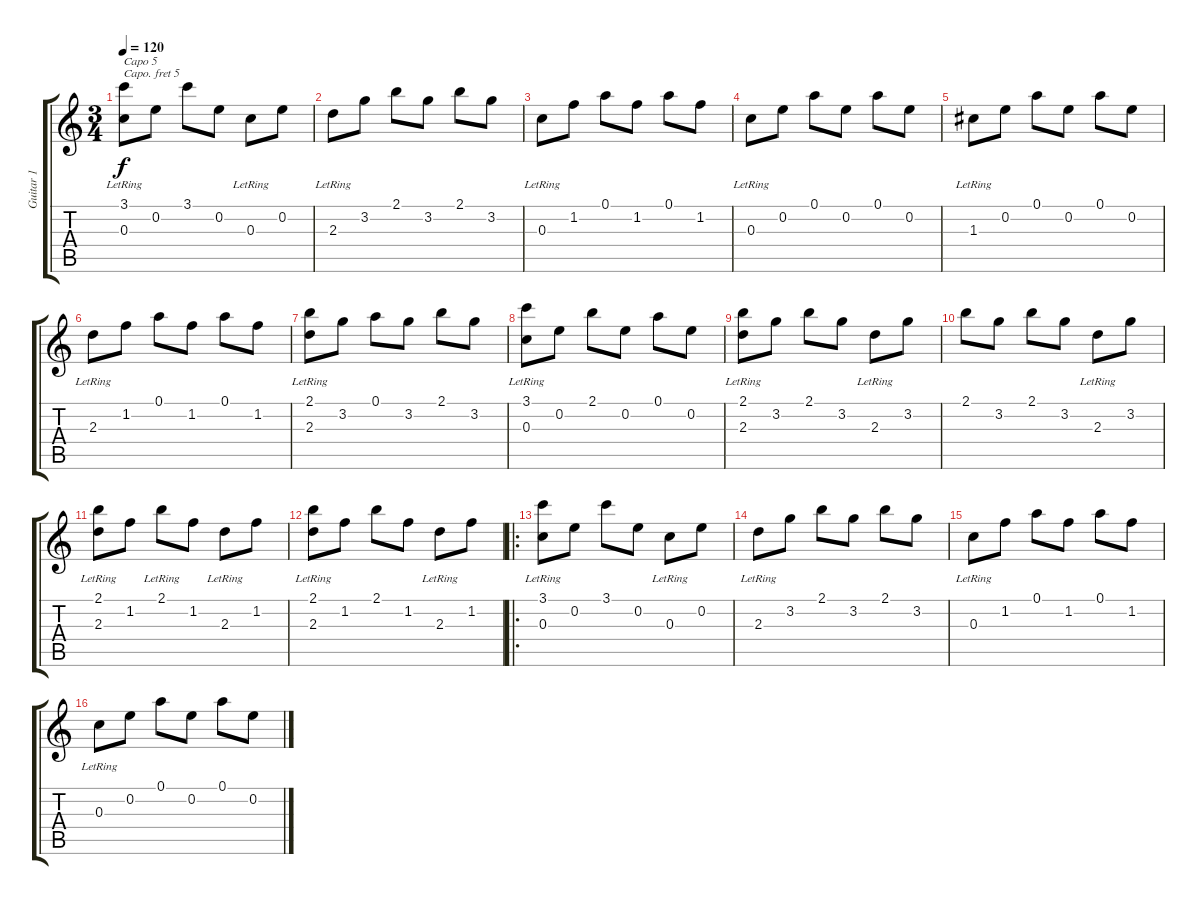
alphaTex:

\track ("Guitar 1" "Guitar 1") {instrument acousticguitarnylon}
\staff {score tabs}
\capo 5
\tuning (E4 B3 G3 D3 A2 E2) {hide}
\ts (3 4)
\tempo 120
\clef g2
\ks c
(3.1 0.3{lr}).8{txt "Capo 5" dy f instrument acousticguitarnylon} 0.2.8 3.1.8 0.2.8 0.3{lr}.8 0.2.8 |
2.3{lr}.8 3.2.8 2.1.8 3.2.8 2.1.8 3.2.8 |
0.3{lr}.8 1.2.8 0.1.8 1.2.8 0.1.8 1.2.8 |
0.3{lr}.8 0.2.8 0.1.8 0.2.8 0.1.8 0.2.8 |
1.3{lr}.8 0.2.8 0.1.8 0.2.8 0.1.8 0.2.8 |
2.3{lr}.8 1.2.8 0.1.8 1.2.8 0.1.8 1.2.8 |
(2.1 2.3{lr}).8 3.2.8 0.1.8 3.2.8 2.1.8 3.2.8 |
(3.1 0.3{lr}).8 0.2.8 2.1.8 0.2.8 0.1.8 0.2.8 |
(2.1 2.3{lr}).8 3.2.8 2.1.8 3.2.8 2.3{lr}.8 3.2.8 |
2.1.8 3.2.8 2.1.8 3.2.8 2.3{lr}.8 3.2.8 |
(2.1{lr} 2.3{lr}).8 1.2.8 2.1{lr}.8 1.2.8 2.3{lr}.8 1.2.8 |
(2.1{lr} 2.3{lr}).8 1.2.8 2.1.8 1.2.8 2.3{lr}.8 1.2.8 |
\ro
(3.1 0.3{lr}).8 0.2.8 3.1.8 0.2.8 0.3{lr}.8 0.2.8 |
2.3{lr}.8 3.2.8 2.1.8 3.2.8 2.1.8 3.2.8 |
0.3{lr}.8 1.2.8 0.1.8 1.2.8 0.1.8 1.2.8 |
0.3{lr}.8 0.2.8 0.1.8 0.2.8 0.1.8 0.2.8
